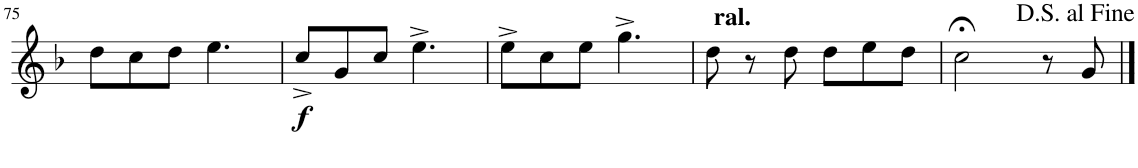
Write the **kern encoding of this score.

**kern	**dynam
*part1	*part1
*staff1	*staff1
*I"Cor en Fa	*
*I'Cor Fa	*
!!LO:PB:g=z
*clefG2	*
*Trd4c7	*
*k[b-]	*
*M6/8	*
=75	=75
8dd\L	.
8cc\	.
8dd\J	.
4.ee\	.
=76	=76
!	!LO:DY:b
8cc^/L	f
8g/	.
8cc/J	.
4.ee^\	.
=77	=77
8ee^\L	.
8cc\	.
8ee\J	.
4.gg^\	.
=78	=78
!LO:TX:a:B:t=ral.	!
8dd\	.
8r	.
8dd\	.
8dd\L	.
8ee\	.
8dd\J	.
=79	=79
2cc;<\	.
8r	.
8g/	.
==	==
*-	*-
